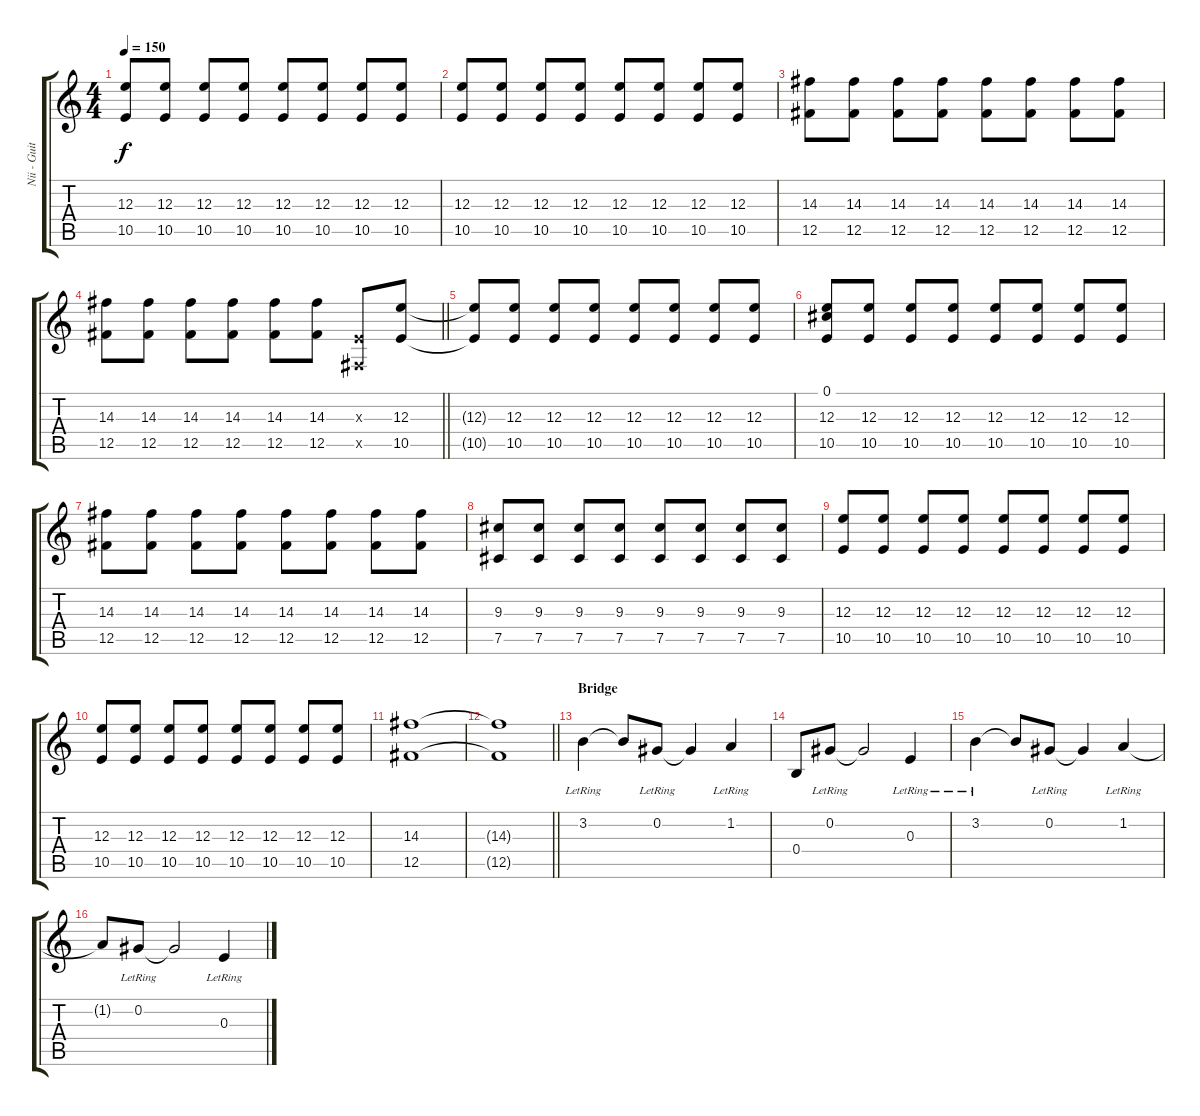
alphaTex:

\track ("Nii - Guitar 2" "Nii - Guit") {instrument electricguitarjazz}
\staff {score tabs}
\tuning (Db4 Ab3 E3 B2 Gb2 B1) {hide}
\ts (4 4)
\tempo 150
\clef g2
\ks c
(12.3 10.5).8{dy f} (12.3 10.5).8 (12.3 10.5).8 (12.3 10.5).8 (12.3 10.5).8 (12.3 10.5).8 (12.3 10.5).8 (12.3 10.5).8 |
(12.3 10.5).8 (12.3 10.5).8 (12.3 10.5).8 (12.3 10.5).8 (12.3 10.5).8 (12.3 10.5).8 (12.3 10.5).8 (12.3 10.5).8 |
(14.3 12.5).8 (14.3 12.5).8 (14.3 12.5).8 (14.3 12.5).8 (14.3 12.5).8 (14.3 12.5).8 (14.3 12.5).8 (14.3 12.5).8 |
\barLineRight lightlight
(14.3 12.5).8 (14.3 12.5).8 (14.3 12.5).8 (14.3 12.5).8 (14.3 12.5).8 (14.3 12.5).8 (0.3{x} 0.5{x}).8 (12.3 10.5).8 |
\section ("" "")
(12.3{t} 10.5{t}).8 (12.3 10.5).8 (12.3 10.5).8 (12.3 10.5).8 (12.3 10.5).8 (12.3 10.5).8 (12.3 10.5).8 (12.3 10.5).8 |
(0.1 12.3 10.5).8 (12.3 10.5).8 (12.3 10.5).8 (12.3 10.5).8 (12.3 10.5).8 (12.3 10.5).8 (12.3 10.5).8 (12.3 10.5).8 |
(14.3 12.5).8 (14.3 12.5).8 (14.3 12.5).8 (14.3 12.5).8 (14.3 12.5).8 (14.3 12.5).8 (14.3 12.5).8 (14.3 12.5).8 |
(9.3 7.5).8 (9.3 7.5).8 (9.3 7.5).8 (9.3 7.5).8 (9.3 7.5).8 (9.3 7.5).8 (9.3 7.5).8 (9.3 7.5).8 |
(12.3 10.5).8 (12.3 10.5).8 (12.3 10.5).8 (12.3 10.5).8 (12.3 10.5).8 (12.3 10.5).8 (12.3 10.5).8 (12.3 10.5).8 |
(12.3 10.5).8 (12.3 10.5).8 (12.3 10.5).8 (12.3 10.5).8 (12.3 10.5).8 (12.3 10.5).8 (12.3 10.5).8 (12.3 10.5).8 |
(14.3 12.5).1 |
\barLineRight lightlight
(14.3{t} 12.5{t}).1 |
\section ("" "Bridge")
3.2{lr}.4{balance 8 instrument electricguitarjazz} 3.2{t}.8 0.2{lr}.8 0.2{t}.4 1.2{lr}.4 |
0.4.8 0.2{lr}.8 0.2{t}.2 0.3{lr}.4 |
3.2{lr}.4 3.2{t}.8 0.2{lr}.8 0.2{t}.4 1.2{lr}.4 |
1.2{t}.8 0.2{lr}.8 0.2{t}.2 0.3{lr}.4
